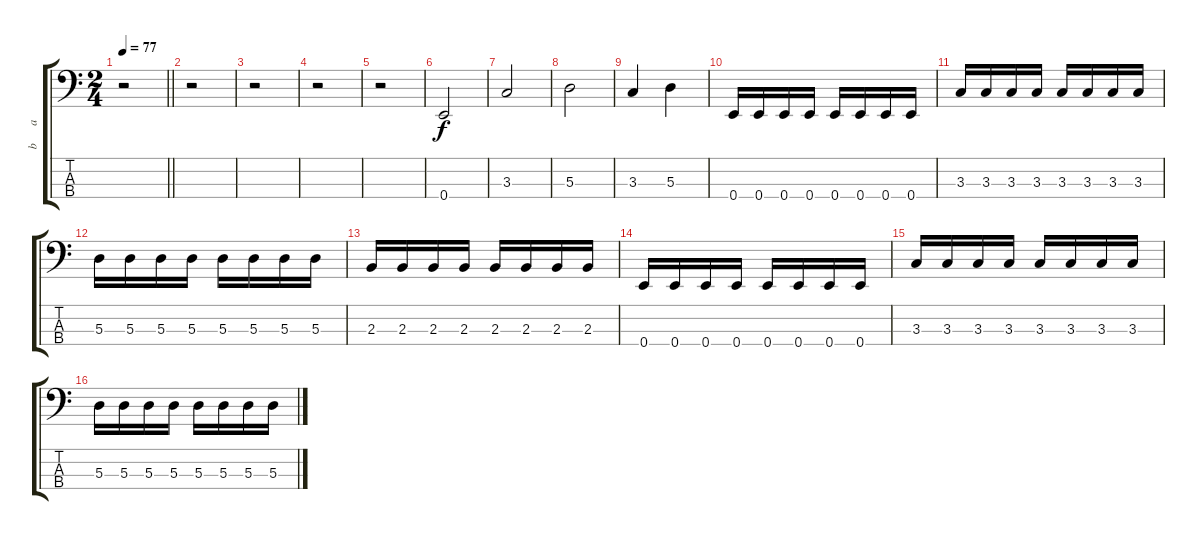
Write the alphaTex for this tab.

\track ("b      a       s      s" "b      a  ") {instrument slapbass1}
\staff {score tabs}
\tuning (G2 D2 A1 E1) {hide}
\ts (2 4)
\tempo 77
\clef f4
\barLineRight lightlight
\ks c
r.2{dy f instrument slapbass1} |
r.2 |
r.2 |
r.2 |
r.2 |
0.4.2 |
3.3.2 |
5.3.2 |
3.3.4 5.3.4 |
0.4.16 0.4.16 0.4.16 0.4.16 0.4.16 0.4.16 0.4.16 0.4.16 |
3.3.16 3.3.16 3.3.16 3.3.16 3.3.16 3.3.16 3.3.16 3.3.16 |
5.3.16 5.3.16 5.3.16 5.3.16 5.3.16 5.3.16 5.3.16 5.3.16 |
2.3.16 2.3.16 2.3.16 2.3.16 2.3.16 2.3.16 2.3.16 2.3.16 |
0.4.16 0.4.16 0.4.16 0.4.16 0.4.16 0.4.16 0.4.16 0.4.16 |
3.3.16 3.3.16 3.3.16 3.3.16 3.3.16 3.3.16 3.3.16 3.3.16 |
5.3.16 5.3.16 5.3.16 5.3.16 5.3.16 5.3.16 5.3.16 5.3.16
